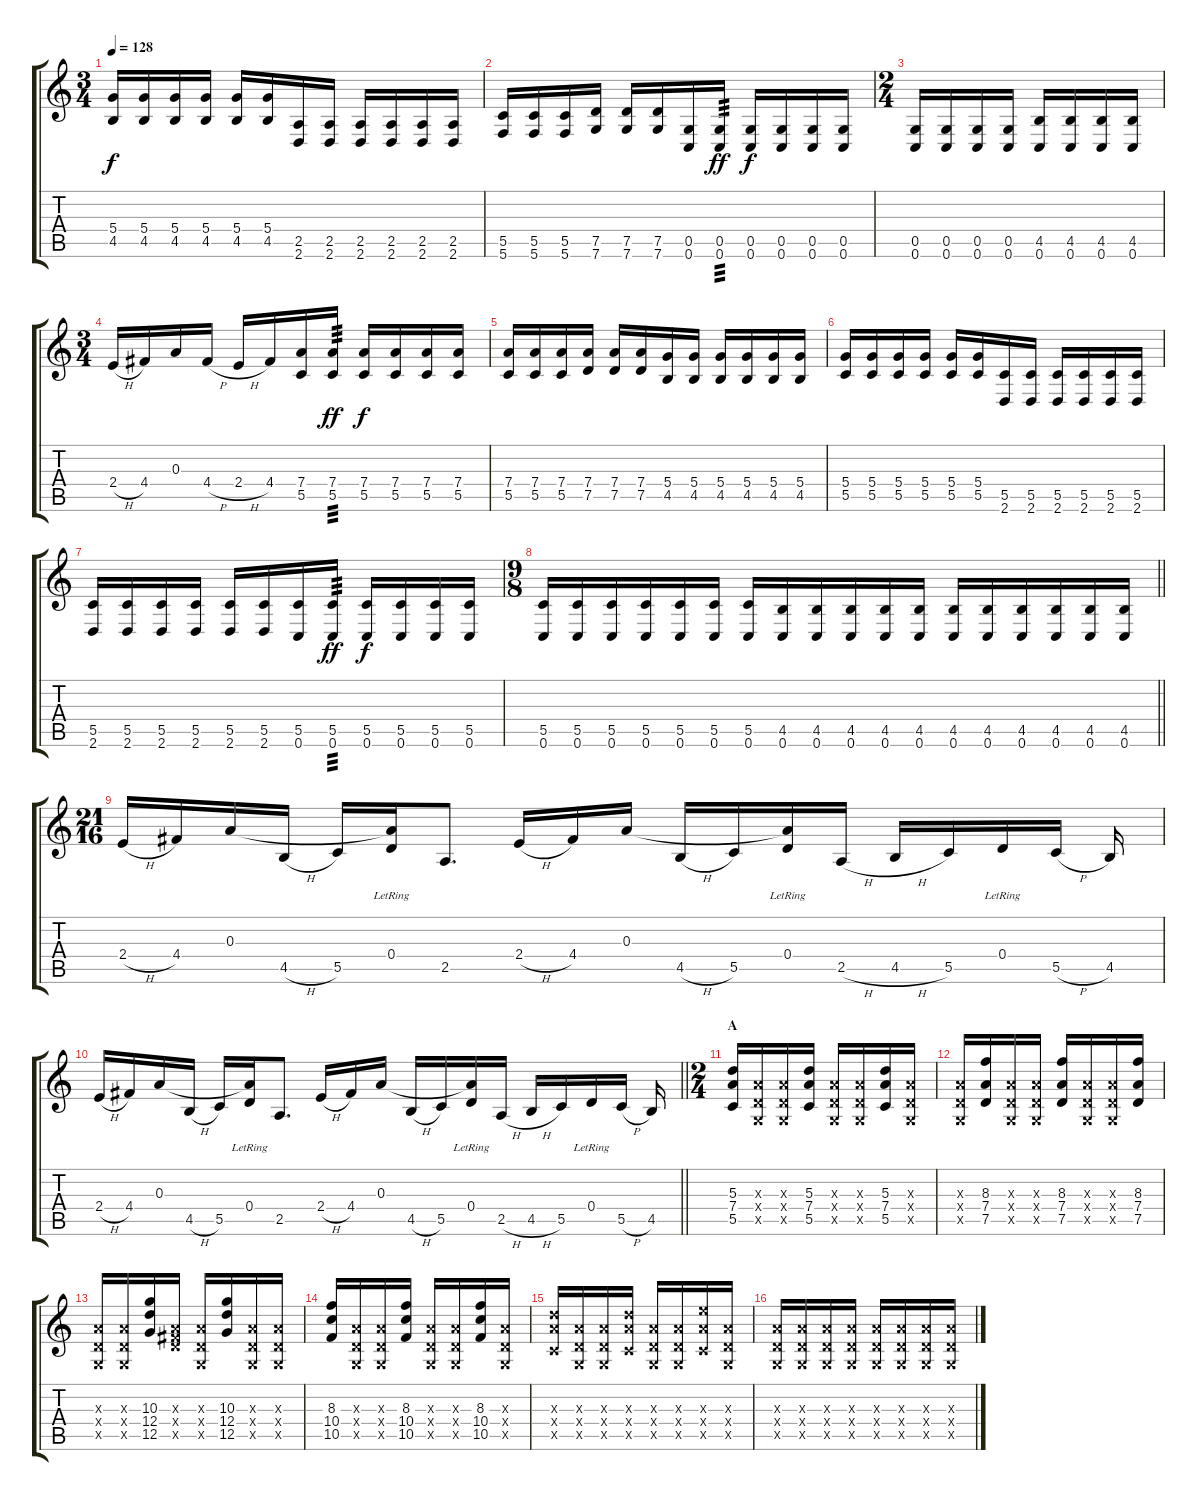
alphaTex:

\track "" {instrument distortionguitar}
\staff {score tabs}
\tuning (G4 E4 A3 D3 G2 C2) {hide}
\ts (3 4)
\tempo 128
\clef g2
\ks c
(5.4 4.5).16{dy f} (5.4 4.5).16 (5.4 4.5).16 (5.4 4.5).16 (5.4 4.5).16 (5.4 4.5).16 (2.5 2.6).16 (2.5 2.6).16 (2.5 2.6).16 (2.5 2.6).16 (2.5 2.6).16 (2.5 2.6).16 |
(5.5 5.6).16 (5.5 5.6).16 (5.5 5.6).16 (7.5 7.6).16 (7.5 7.6).16 (7.5 7.6).16 (0.5 0.6).16 (0.5 0.6).16{tp 3 dy ff} (0.5 0.6).16{dy f} (0.5 0.6).16 (0.5 0.6).16 (0.5 0.6).16 |
\ts (2 4)
(0.5 0.6).16 (0.5 0.6).16 (0.5 0.6).16 (0.5 0.6).16 (4.5 0.6).16 (4.5 0.6).16 (4.5 0.6).16 (4.5 0.6).16 |
\ts (3 4)
2.4{h}.16 4.4.16 0.3.16 4.4{h}.16 2.4{h}.16 4.4.16 (7.4 5.5).16 (7.4 5.5).16{tp 3 dy ff} (7.4 5.5).16{dy f} (7.4 5.5).16 (7.4 5.5).16 (7.4 5.5).16 |
(7.4 5.5).16 (7.4 5.5).16 (7.4 5.5).16 (7.4 7.5).16 (7.4 7.5).16 (7.4 7.5).16 (5.4 4.5).16 (5.4 4.5).16 (5.4 4.5).16 (5.4 4.5).16 (5.4 4.5).16 (5.4 4.5).16 |
(5.4 5.5).16 (5.4 5.5).16 (5.4 5.5).16 (5.4 5.5).16 (5.4 5.5).16 (5.4 5.5).16 (5.5 2.6).16 (5.5 2.6).16 (5.5 2.6).16 (5.5 2.6).16 (5.5 2.6).16 (5.5 2.6).16 |
(5.5 2.6).16 (5.5 2.6).16 (5.5 2.6).16 (5.5 2.6).16 (5.5 2.6).16 (5.5 2.6).16 (5.5 0.6).16 (5.5 0.6).16{tp 3 dy ff} (5.5 0.6).16{dy f} (5.5 0.6).16 (5.5 0.6).16 (5.5 0.6).16 |
\ts (9 8)
\barLineRight lightlight
(5.5 0.6).16 (5.5 0.6).16 (5.5 0.6).16 (5.5 0.6).16 (5.5 0.6).16 (5.5 0.6).16 (5.5 0.6).16 (4.5 0.6).16 (4.5 0.6).16 (4.5 0.6).16 (4.5 0.6).16 (4.5 0.6).16 (4.5 0.6).16 (4.5 0.6).16 (4.5 0.6).16 (4.5 0.6).16 (4.5 0.6).16 (4.5 0.6).16 |
\ts (21 16)
2.4{h}.16 4.4.16 0.3.16 4.5{h}.16 5.5.16 (0.3{t} 0.4{lr}).16 2.5.8{d} 2.4{h}.16 4.4.16 0.3.16 4.5{h}.16 5.5.16 (0.3{t} 0.4{lr}).16 2.5{h}.16 4.5{h}.16 5.5.16 0.4{lr}.16 5.5{h}.16 4.5.16 |
\barLineRight lightlight
2.4{h}.16 4.4.16 0.3.16 4.5{h}.16 5.5.16 (0.3{t} 0.4{lr}).16 2.5.8{d} 2.4{h}.16 4.4.16 0.3.16 4.5{h}.16 5.5.16 (0.3{t} 0.4{lr}).16 2.5{h}.16 4.5{h}.16 5.5.16 0.4{lr}.16 5.5{h}.16 4.5.16 |
\ts (2 4)
\section ("" "A")
(5.3 7.4 5.5).16 (0.3{x} 0.4{x} 0.5{x}).16 (0.3{x} 0.4{x} 0.5{x}).16 (5.3 7.4 5.5).16 (0.3{x} 0.4{x} 0.5{x}).16 (0.3{x} 0.4{x} 0.5{x}).16 (5.3 7.4 5.5).16 (0.3{x} 0.4{x} 0.5{x}).16 |
(0.3{x} 0.4{x} 0.5{x}).16 (8.3 7.4 7.5).16 (0.3{x} 0.4{x} 0.5{x}).16 (0.3{x} 0.4{x} 0.5{x}).16 (8.3 7.4 7.5).16 (0.3{x} 0.4{x} 0.5{x}).16 (0.3{x} 0.4{x} 0.5{x}).16 (8.3 7.4 7.5).16 |
(0.3{x} 0.4{x} 0.5{x}).16 (0.3{x} 0.4{x} 0.5{x}).16 (10.3 12.4 12.5).16 (0.3{x} 0.4{x} 11.5{x}).16 (0.3{x} 0.4{x} 0.5{x}).16 (10.3 12.4 12.5).16 (0.3{x} 0.4{x} 0.5{x}).16 (0.3{x} 0.4{x} 0.5{x}).16 |
(8.3 10.4 10.5).16 (0.3{x} 0.4{x} 0.5{x}).16 (0.3{x} 0.4{x} 0.5{x}).16 (8.3 10.4 10.5).16 (0.3{x} 0.4{x} 0.5{x}).16 (0.3{x} 0.4{x} 0.5{x}).16 (8.3 10.4 10.5).16 (0.3{x} 0.4{x} 0.5{x}).16 |
(5.3{x} 7.4{x} 5.5{x}).16 (0.3{x} 0.4{x} 0.5{x}).16 (0.3{x} 0.4{x} 0.5{x}).16 (5.3{x} 7.4{x} 5.5{x}).16 (0.3{x} 0.4{x} 0.5{x}).16 (0.3{x} 0.4{x} 0.5{x}).16 (7.3{x} 7.4{x} 5.5{x}).16 (0.3{x} 0.4{x} 0.5{x}).16 |
(0.3{x} 0.4{x} 0.5{x}).16 (0.3{x} 0.4{x} 0.5{x}).16 (0.3{x} 0.4{x} 0.5{x}).16 (0.3{x} 0.4{x} 0.5{x}).16 (0.3{x} 0.4{x} 0.5{x}).16 (0.3{x} 0.4{x} 0.5{x}).16 (0.3{x} 0.4{x} 0.5{x}).16 (0.3{x} 0.4{x} 0.5{x}).16
